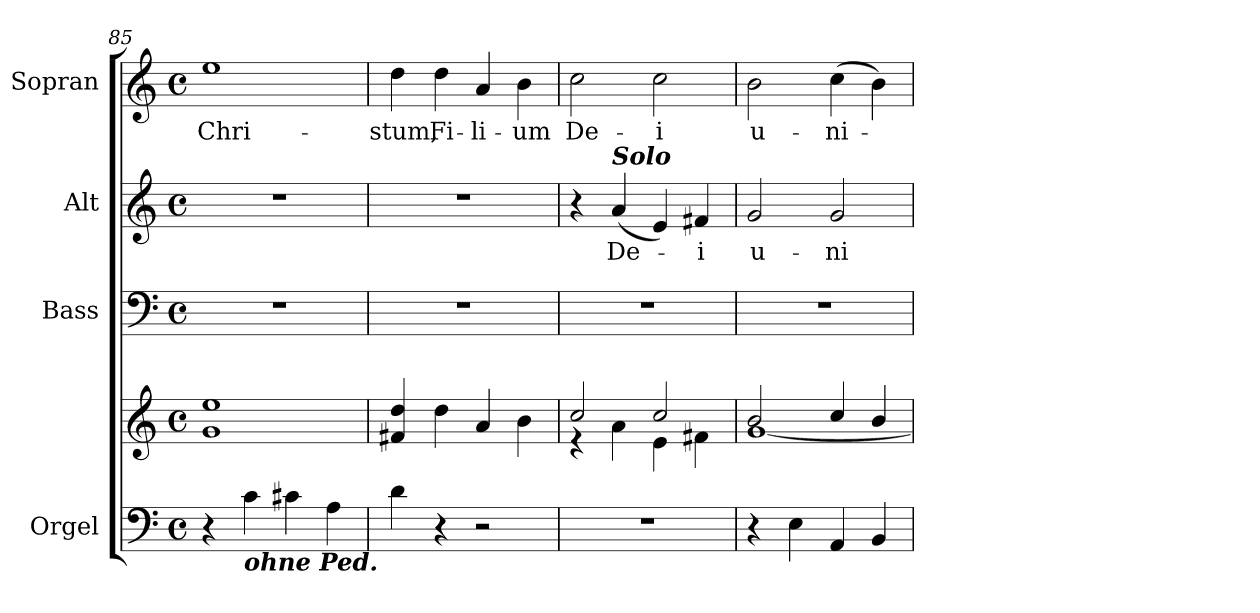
**kern	**kern	**kern	**kern	**text	**kern	**text
*part4	*part4	*part3	*part2	*part2	*part1	*part1
*staff5	*staff4	*staff3	*staff2	*staff2	*staff1	*staff1
*I"Orgel	*	*I"Bass	*I"Alt	*	*I"Sopran	*
*I'Org.	*	*I'B.	*I'A.	*	*I'S.	*
*clefF4	*clefG2	*clefF4	*clefG2	*	*clefG2	*
*k[]	*k[]	*k[]	*k[]	*	*k[]	*
*C:	*C:	*C:	*C:	*	*C:	*
*M4/4	*M4/4	*M4/4	*M4/4	*	*M4/4	*
*met(c)	*met(c)	*met(c)	*met(c)	*	*met(c)	*
=85	=85	=85	=85	=85	=85	=85
!	!	!	!	!	!	!LO:LY:b
4r	1g 1ee	1r	1r	.	1ee	Chri-
!LO:TX:b:Bi:t=ohne Ped.	!	!	!	!	!	!
4c\	.	.	.	.	.	.
4c#X\	.	.	.	.	.	.
4A\	.	.	.	.	.	.
!!LO:LB:g=z
=86	=86	=86	=86	=86	=86	=86
!	!	!	!	!	!	!LO:LY:b
4d\	4f#X/ 4dd/	1r	1r	.	4dd\	-stum,
!	!	!	!	!	!	!LO:LY:b
4r	4dd\	.	.	.	4dd\	Fi-
!	!	!	!	!	!	!LO:LY:b
2r	4a/	.	.	.	4a/	-li-
!	!	!	!	!	!	!LO:LY:b
.	4b\	.	.	.	4b\	-um
=87	=87	=87	=87	=87	=87	=87
*	*^	*	*	*	*	*
!	!	!	!	!	!	!	!LO:LY:b
1r	2cc/	4re	1r	4r	.	2cc\	De-
!	!	!	!	!LO:TX:a:Bi:t=Solo	!	!	!
!	!	!	!	!	!LO:LY:b	!	!
.	.	4a\	.	(<4a/	De-	.	.
!	!	!	!	!	!	!	!LO:LY:b
.	2cc/	4e\	.	4e/)	.	2cc\	-i
!	!	!	!	!	!LO:LY:b	!	!
.	.	4f#X\	.	4f#X/	-i	.	.
=88	=88	=88	=88	=88	=88	=88	=88
!	!	!	!	!	!LO:LY:b	!	!LO:LY:b
4r	2b/	[<1g	1r	2g/	u-	2b\	u-
4E\	.	.	.	.	.	.	.
!	!	!	!	!	!LO:LY:b	!	!LO:LY:b
4AA/	4cc/	.	.	2g/	-ni-	(>4cc\	-ni-
4BB/	4b/	.	.	.	.	4b\)	.
*	*v	*v	*	*	*	*	*
=	=	=	=	=	=	=
*-	*-	*-	*-	*-	*-	*-
